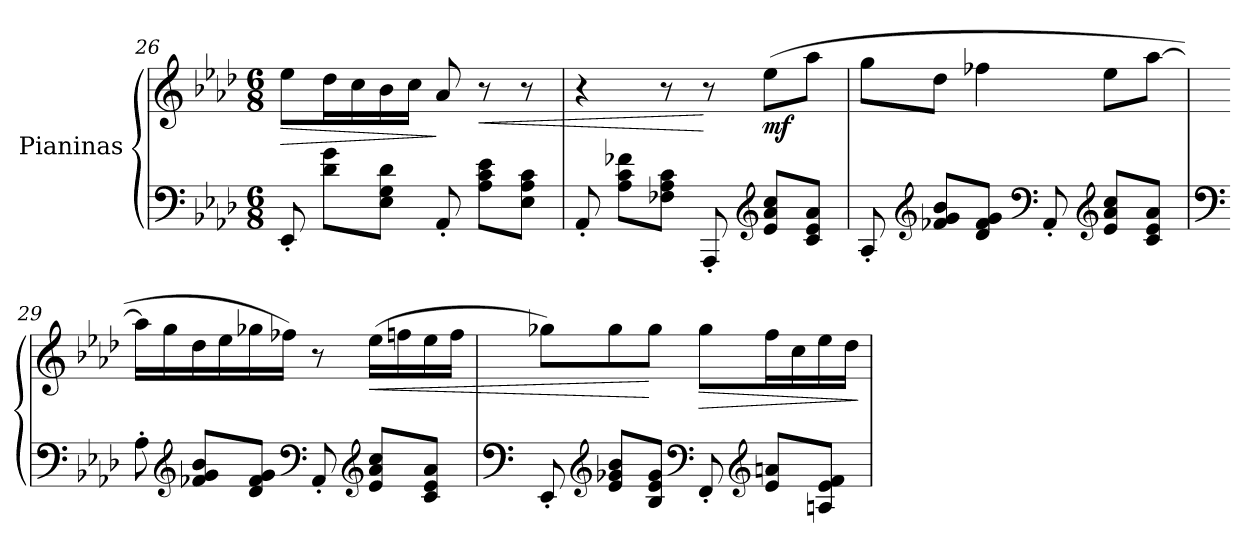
**kern	**kern	**dynam
*part1	*part1	*part1
*staff2	*staff1	*staff1/2
*I"Pianinas	*	*
*clefF4	*clefG2	*
*k[b-e-a-d-]	*k[b-e-a-d-]	*
*M6/8	*M6/8	*
=26	=26	=26
!	!	!LO:HP:b
8EE-'/	8ee-\L	>
8d-\ 8g\L	16dd-\L	.
.	16cc\	.
8E-\ 8G\ 8d-\J	16b-\	.
.	16cc\JJ	.
8AA-'/	8a-/	]
!	!	!LO:HP:b
8A-\ 8c\ 8e-\L	8r	<
8E-\ 8A-\ 8c\J	8r	.
=27	=27	=27
8AA-'/	4r	.
8A-\ 8c\ 8f-X\L	.	.
8F-X\ 8A-\ 8c\J	8r	.
8AAA-'/	8r	[
*clefG2	*	*
!	!	!LO:DY:b
8e-/ 8a-/ 8cc/L	(>8ee-\L	mf
8c/ 8e-/ 8a-/J	8aa-\J	.
=28	=28	=28
8A-'/	8gg\L	.
*clefG2	*	*
8f-X/ 8g/ 8b-/L	8dd-\J	.
8d-/ 8f-/ 8g/J	4ff-X\	.
*clefF4	*	*
8AA-'/	.	.
*clefG2	*	*
8e-/ 8a-/ 8cc/L	8ee-\L	.
8c/ 8e-/ 8a-/J	[8aa-\J	.
!!LO:PB:g=z
=29	=29	=29
*clefF4	*	*
8A-'\	16aa-\LL]	.
.	16gg\	.
*clefG2	*	*
8f-X/ 8g/ 8b-/L	16dd-\	.
.	16ee-\	.
8d-/ 8f-/ 8g/J	16gg-X\	.
.	16ff-X\JJ)	.
*clefF4	*	*
8AA-'/	8r	.
*clefG2	*	*
!	!	!LO:HP:b
8e-/ 8a-/ 8cc/L	(>16ee-\LL	<
.	16ffn\	.
8c/ 8e-/ 8a-/J	16ee-\	.
.	16ff\JJ	.
=30	=30	=30
*clefF4	*	*
8EE-'/	8gg-X\L)	.
*clefG2	*	*
8e-/ 8g-X/ 8b-/L	8gg-\	.
8B-/ 8e-/ 8g-/J	8gg-\J	[
*clefF4	*	*
!	!	!LO:HP:b
8FF'/	8gg-\L	>
*clefG2	*	*
8e-/ 8an/L	16ff\L	.
.	16cc\	.
8An/ 8e-/ 8f/J	16ee-\	.
.	16dd-\JJ	.
.	.	]
=	=	=
*-	*-	*-
